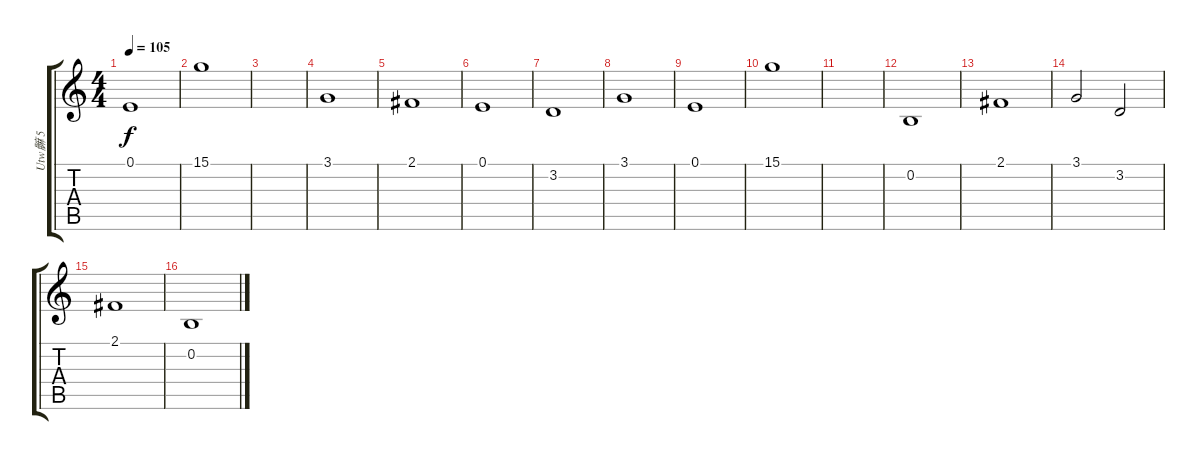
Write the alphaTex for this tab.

\track ("Utw髍 5" "Utw髍 5") {instrument glockenspiel}
\staff {score tabs}
\tuning (E4 B3 G3 D3 A2 E2) {hide}
\ts (4 4)
\tempo 105
\clef g2
\ks c
0.1.1{dy f} |
15.1.1 |
|
3.1.1 |
2.1.1 |
0.1.1 |
3.2.1 |
3.1.1 |
0.1.1 |
15.1.1 |
|
0.2.1 |
2.1.1 |
3.1.2 3.2.2 |
2.1.1 |
0.2.1
